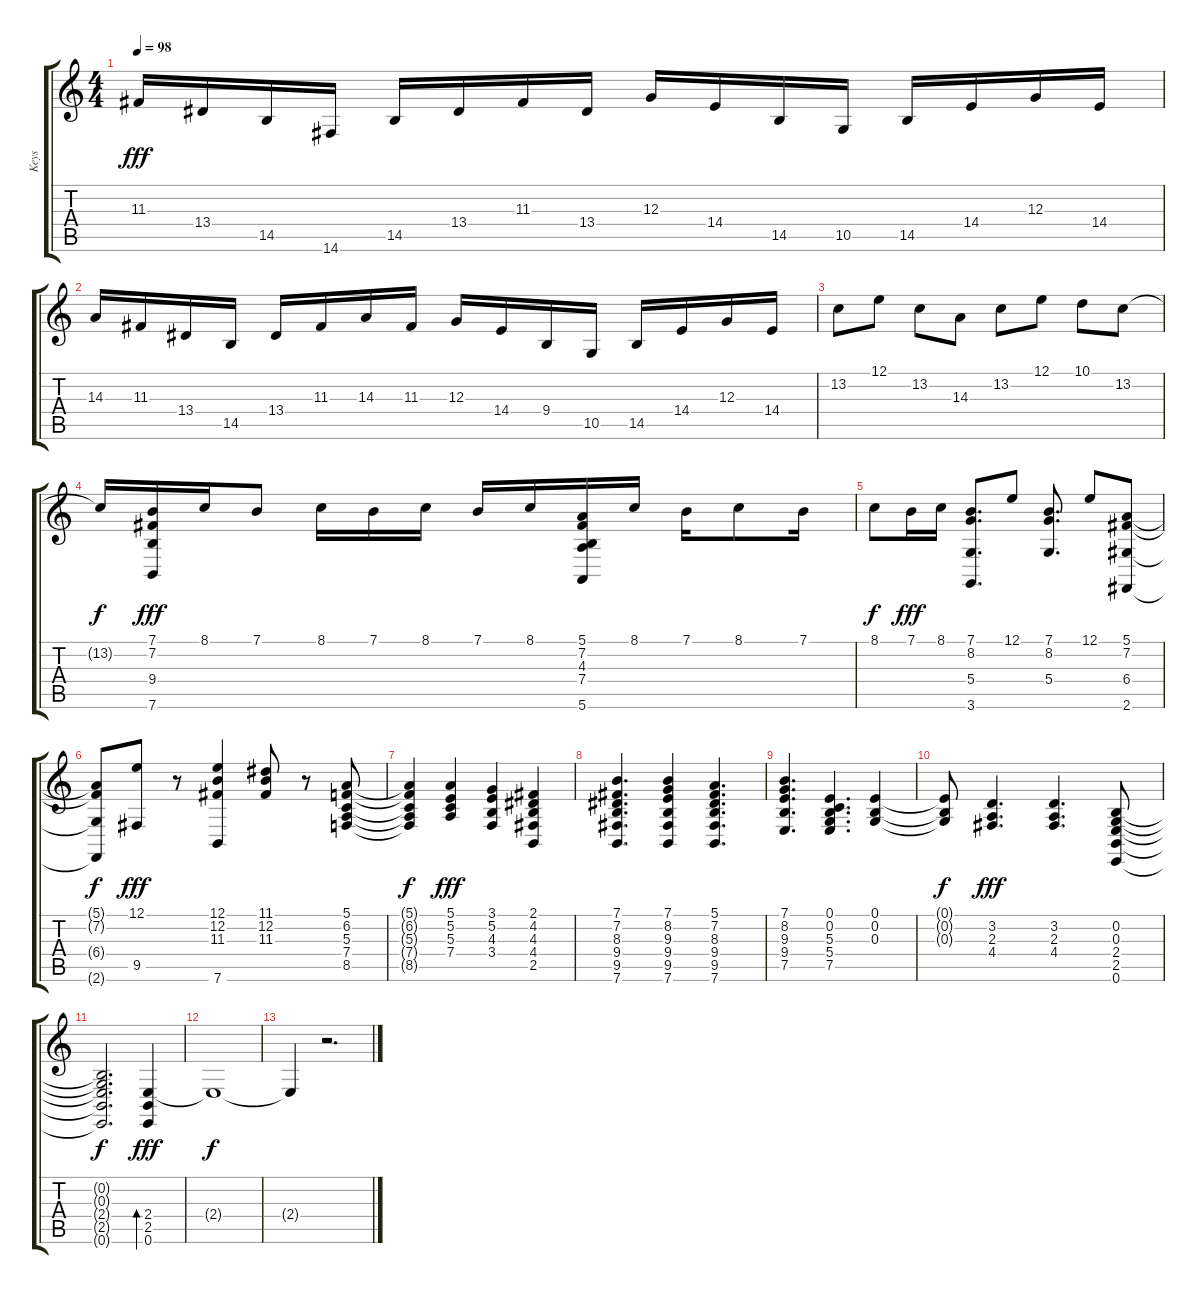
\track ("Keys" "Keys") {instrument harpsichord}
\staff {score tabs}
\tuning (E4 B3 G3 D3 A2 E2) {hide}
\ts (4 4)
\tempo 98
\clef g2
\ks c
11.3.16{dy fff} 13.4.16 14.5.16 14.6.16 14.5.16 13.4.16 11.3.16 13.4.16 12.3.16 14.4.16 14.5.16 10.5.16 14.5.16 14.4.16 12.3.16 14.4.16 |
14.3.16 11.3.16 13.4.16 14.5.16 13.4.16 11.3.16 14.3.16 11.3.16 12.3.16 14.4.16 9.4.16 10.5.16 14.5.16 14.4.16 12.3.16 14.4.16 |
13.2.8 12.1.8 13.2.8 14.3.8 13.2.8 12.1.8 10.1.8 13.2.8 |
13.2{t}.16{dy f} (7.1 7.2 9.4 7.6).16{dy fff} 8.1.16 7.1.8 8.1.16 7.1.16 8.1.16 7.1.16 8.1.16 (5.1 7.2 4.3 7.4 5.6).16 8.1.16 7.1.16 8.1.8 7.1.16 |
8.1.8{dy f} 7.1.16{dy fff} 8.1.16 (7.1 8.2 5.4 3.6).8{d} 12.1.8 (7.1 8.2 5.4).8{d} 12.1.8 (5.1 7.2 6.4 2.6).8 |
(5.1{t} 7.2{t} 6.4{t} 2.6{t}).8{dy f} (12.1 9.5).8{dy fff} r.8 (12.1 12.2 11.3 7.6).4 (11.1 12.2 11.3).8 r.8 (5.1 6.2 5.3 7.4 8.5).8 |
(5.1{t} 6.2{t} 5.3{t} 7.4{t} 8.5{t}).4{dy f} (5.1 5.2 5.3 7.4).4{dy fff} (3.1 5.2 4.3 3.4).4 (2.1 4.2 4.3 4.4 2.5).4 |
(7.1 7.2 8.3 9.4 9.5 7.6).4{d} (7.1 8.2 9.3 9.4 9.5 7.6).4 (5.1 7.2 8.3 9.4 9.5 7.6).4{d} |
(7.1 8.2 9.3 9.4 7.5).4{d} (0.1 0.2 5.3 5.4 7.5).4{d} (0.1 0.2 0.3).4 |
(0.1{t} 0.2{t} 0.3{t}).8{dy f} (3.2 2.3 4.4).4{d dy fff} (3.2 2.3 4.4).4{d} (0.2 0.3 2.4 2.5 0.6).8 |
(0.2{t} 0.3{t} 2.4{t} 2.5{t} 0.6{t}).2{d dy f} (2.4 2.5 0.6).4{bd 480 dy fff} |
2.4{t}.1{dy f} |
2.4{t}.4 r.2{d}
